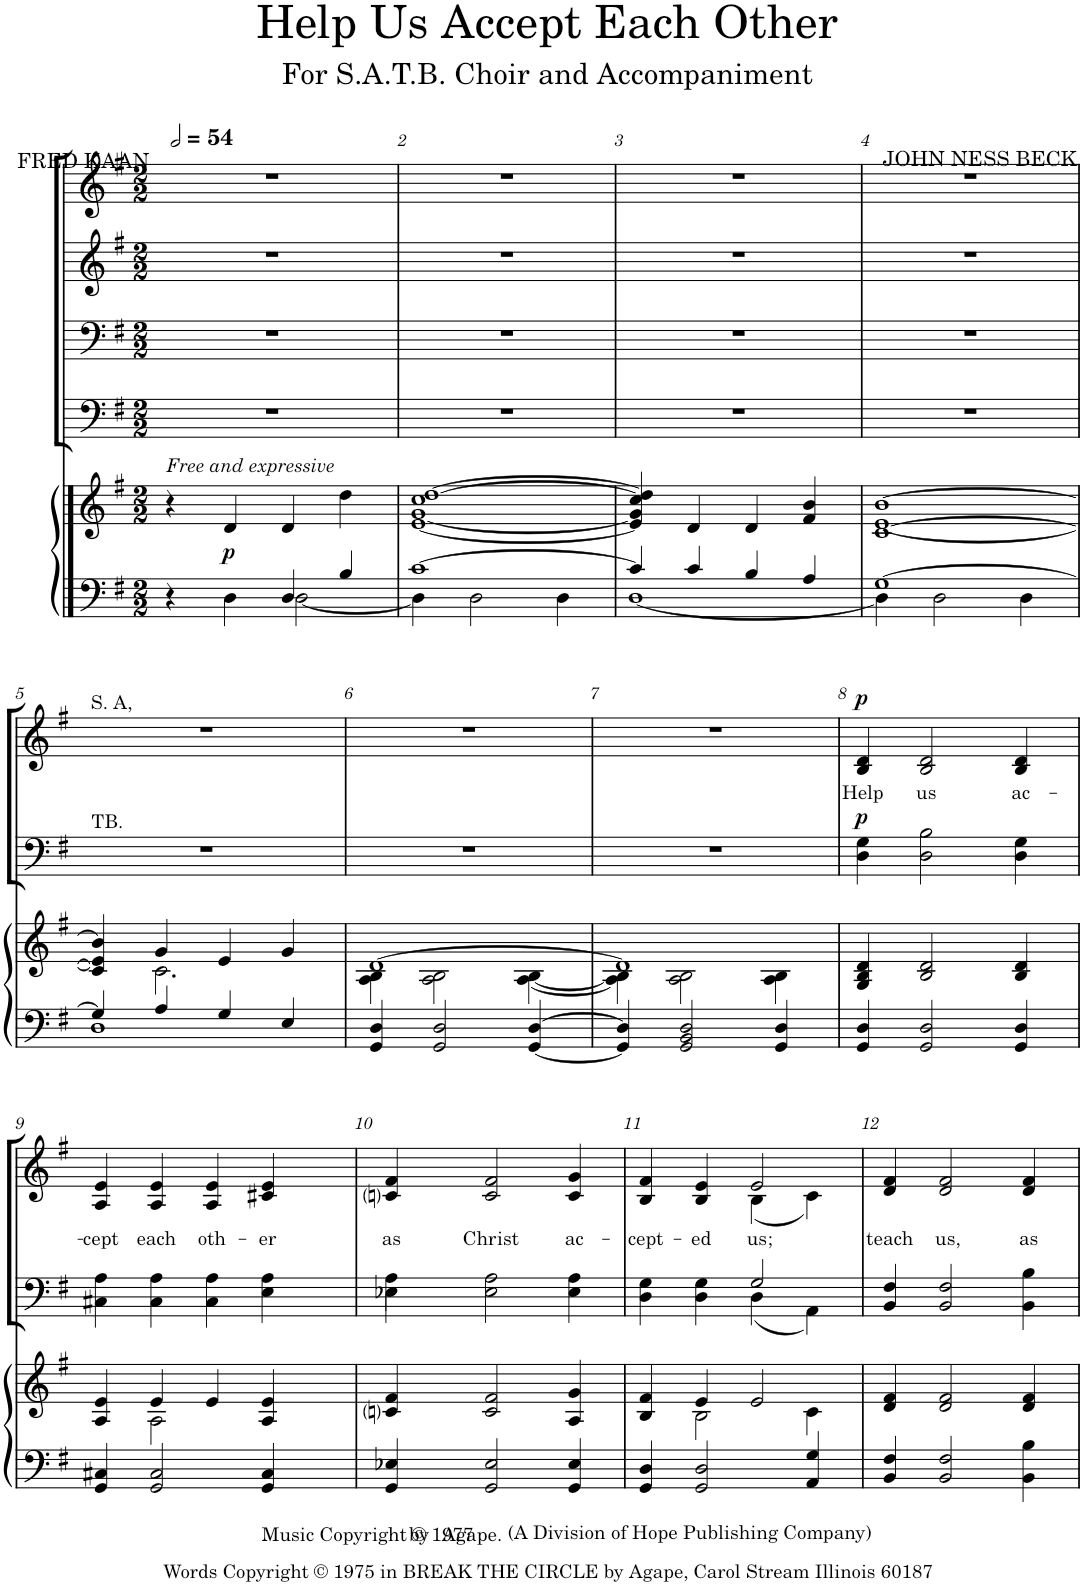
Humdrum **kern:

**kern	**text	**text	**kern	**dynam	**kern	**kern	**dynam	**kern	**kern	**text	**dynam
*part5	*part5	*part5	*part5	*part5	*part4	*part3	*part3	*part2	*part1	*part1	*part1
*staff6	*staff6	*staff6	*staff5	*staff5/6	*staff4	*staff3	*staff3	*staff2	*staff1	*staff1	*staff1
*I"Midi_1	*	*	*	*	*I"Midi_1	*I"Midi_1	*	*I"Midi_1	*I"Midi_1	*	*
*clefF4	*	*	*clefG2	*	*clefF4	*clefF4	*	*clefG2	*clefG2	*	*
*k[f#]	*	*	*k[f#]	*	*k[f#]	*k[f#]	*	*k[f#]	*k[f#]	*	*
*M2/2	*	*	*M2/2	*	*M2/2	*M2/2	*	*M2/2	*M2/2	*	*
*MM108	*	*	*MM108	*	*MM108	*MM108	*	*MM108	*MM108	*	*
=1	=1	=1	=1	=1	=1	=1	=1	=1	=1	=1	=1
*^	*	*	*	*	*	*	*	*	*	*	*
!	!	!	!	!LO:TX:a:i:t=Free and expressive	!	!	!	!	!	!	!	!
4r	2ryy	.	.	4r	.	1r	1r	.	1r	1r	.	.
!	!	!	!	!	!LO:DY:b	!	!	!	!	!	!	!
4D\	.	.	.	4d/	p	.	.	.	.	.	.	.
4D/	[2D\	.	.	4d/	.	.	.	.	.	.	.	.
4B/	.	.	.	4dd\	.	.	.	.	.	.	.	.
=2	=2	=2	=2	=2	=2	=2	=2	=2	=2	=2	=2	=2
*	*	*	*	*^	*	*	*	*	*	*	*	*
[1c	4D\]	.	.	[1cc [1dd	[1e [1g	.	1r	1r	.	1r	1r	.	.
.	2D\	.	.	.	.	.	.	.	.	.	.	.	.
.	4D\	.	.	.	.	.	.	.	.	.	.	.	.
*	*	*	*	*v	*v	*	*	*	*	*	*	*	*
=3	=3	=3	=3	=3	=3	=3	=3	=3	=3	=3	=3	=3
4c/]	[1D	.	.	4e/] 4g/] 4cc/] 4dd/]	.	1r	1r	.	1r	1r	.	.
4c/	.	.	.	4d/	.	.	.	.	.	.	.	.
4B/	.	.	.	4d/	.	.	.	.	.	.	.	.
4A/	.	.	.	4f#/ 4b/	.	.	.	.	.	.	.	.
=4	=4	=4	=4	=4	=4	=4	=4	=4	=4	=4	=4	=4
*	*	*	*	*^	*	*	*	*	*	*	*	*
[1G	4D\]	.	.	[1c [1b	[1e	.	1r	1r	.	1r	1r	.	.
.	2D\	.	.	.	.	.	.	.	.	.	.	.	.
.	4D\	.	.	.	.	.	.	.	.	.	.	.	.
!!LO:LB:g=z
=5	=5	=5	=5	=5	=5	=5	=5	=5	=5	=5	=5	=5	=5
*	*	*	*	*	*	*	*	*k[f#]	*	*	*k[f#]	*	*
*	*	*	*	*	*	*	*	*G:	*	*	*G:	*	*
!	!	!	!	!	!	!	!	!	!	!	!LO:TX:a:t=S. A,	!	!
!	!	!	!	!	!	!	!	!LO:TX:a:t=TB.	!	!	!	!	!
4G/]	1D	.	.	4c/] 4e/] 4b/]	4ryy	.	1r	1r	.	1r	1r	.	.
4A/	.	.	.	4g/	2.c\	.	.	.	.	.	.	.	.
4G/	.	.	.	4e/	.	.	.	.	.	.	.	.	.
4E/	.	.	.	4g/	.	.	.	.	.	.	.	.	.
*v	*v	*	*	*	*	*	*	*	*	*	*	*	*
=6	=6	=6	=6	=6	=6	=6	=6	=6	=6	=6	=6	=6
4GG/ 4D/	.	.	[1d	4A\ 4B\	.	1r	1r	.	1r	1r	.	.
2GG/ 2D/	.	.	.	2A\ 2B\	.	.	.	.	.	.	.	.
[4GG/ [4D/	.	.	.	[4A\ [4B\	.	.	.	.	.	.	.	.
=7	=7	=7	=7	=7	=7	=7	=7	=7	=7	=7	=7	=7
4GG/] 4D/]	.	.	1d]	4A\] 4B\]	.	1r	1r	.	1r	1r	.	.
2GG/ 2BB/ 2D/	.	.	.	2A\ 2B\	.	.	.	.	.	.	.	.
4GG/ 4D/	.	.	.	4A\ 4B\	.	.	.	.	.	.	.	.
=8	=8	=8	=8	=8	=8	=8	=8	=8	=8	=8	=8	=8
!	!	!	!	!	!	!	!	!LO:DY:a	!	!	!LO:LY:b	!LO:DY:a
*	*	*	*v	*v	*	*	*	*	*	*	*	*
4GG/ 4D/	.	.	4G/ 4B/ 4d/	.	1r	4D\ 4G\	p	1r	4B/ 4d/	Help	p
!	!	!	!	!	!	!	!	!	!	!LO:LY:b	!
2GG/ 2D/	.	.	2B/ 2d/	.	.	2D\ 2B\	.	.	2B/ 2d/	us	.
!	!	!	!	!	!	!	!	!	!	!LO:LY:b	!
4GG/ 4D/	.	.	4B/ 4d/	.	.	4D\ 4G\	.	.	4B/ 4d/	ac-	.
!!LO:LB:g=z
=9	=9	=9	=9	=9	=9	=9	=9	=9	=9	=9	=9
*	*	*	*^	*	*	*	*	*	*	*	*
!	!	!	!	!	!	!	!	!	!	!	!LO:LY:b	!
4GG/ 4C#X/	.	.	4A/ 4e/	4ryy	.	1r	4C#X\ 4A\	.	1r	4A/ 4e/	-cept	.
!	!	!	!	!	!	!	!	!	!	!	!LO:LY:b	!
2GG/ 2C#/	.	.	4e/	2A\	.	.	4C#\ 4A\	.	.	4A/ 4e/	each	.
!	!	!	!	!	!	!	!	!	!	!	!LO:LY:b	!
.	.	.	4e/	.	.	.	4C#\ 4A\	.	.	4A/ 4e/	oth-	.
!	!LO:LY:b	!LO:LY:b	!	!	!	!	!	!	!	!	!LO:LY:b	!
4GG/ 4C#/	© 1977	Music Copyright	4A/ 4e/	4ryy	.	.	4E\ 4A\	.	.	4c#X/ 4e/	-er	.
=10	=10	=10	=10	=10	=10	=10	=10	=10	=10	=10	=10	=10
*	*	*	*	*	*	*	*^	*	*	*	*	*
!	!	!	!	!	!	!	!	!	!	!	!	!LO:LY:b	!
*	*	*	*v	*v	*	*	*	*	*	*	*	*	*
4GG/ 4E-X/	.	.	4cni/ 4f#/	.	1r	4A\	4E-X\	.	1r	4cni/ 4f#/	as	.
!	!	!LO:LY:b	!	!	!	!	!	!	!	!	!LO:LY:b	!
2GG/ 2E-/	.	by	2c/ 2f#/	.	.	2E-\ 2A\	2.ryy	.	.	2c/ 2f#/	Christ	.
!LO:TX:b:t=(A Division of Hope Publishing Company)	!	!	!	!	!	!	!	!	!	!	!	!
!	!	!LO:LY:b	!	!	!	!	!	!	!	!	!LO:LY:b	!
4GG/ 4E-/	.	Agape.	4A/ 4g/	.	.	4E-\ 4A\	.	.	.	4c/ 4g/	ac-	.
=11	=11	=11	=11	=11	=11	=11	=11	=11	=11	=11	=11	=11
*	*	*	*^	*	*	*	*	*	*	*	*	*
!	!	!	!	!	!	!	!	!	!	!	!	!LO:LY:b	!
*	*	*	*	*	*	*	*	*	*	*	*^	*	*
4GG/ 4D/	.	.	4B/ 4f#/	4ryy	.	1r	4D\ 4G\	2ryy	.	1r	4B/ 4f#/	2ryy	-cept-	.
!	!	!	!	!	!	!	!	!	!	!	!	!	!LO:LY:b	!
2GG/ 2D/	.	.	4e/	2B\	.	.	4D\ 4G\	.	.	.	4B/ 4e/	.	-ed	.
!	!	!	!	!	!	!	!	!	!	!	!	!	!LO:LY:b	!
.	.	.	2e/	.	.	.	2G/	(<4D\	.	.	2e/	(<4B\	us;	.
4AA/ 4G/	.	.	.	4c\	.	.	.	4AA\)	.	.	.	4c\)	.	.
=12	=12	=12	=12	=12	=12	=12	=12	=12	=12	=12	=12	=12	=12	=12
!	!	!	!	!	!	!	!	!	!	!	!	!	!LO:LY:b	!
*	*	*	*v	*v	*	*	*v	*v	*	*	*v	*v	*	*
4BB/ 4F#/	.	.	4d/ 4f#/	.	1r	4BB/ 4F#/	.	1r	4d/ 4f#/	teach	.
!	!	!	!	!	!	!	!	!	!	!LO:LY:b	!
2BB/ 2F#/	.	.	2d/ 2f#/	.	.	2BB/ 2F#/	.	.	2d/ 2f#/	us,	.
!	!	!	!	!	!	!	!	!	!	!LO:LY:b	!
4BB\ 4B\	.	.	4d/ 4f#/	.	.	4BB\ 4B\	.	.	4d/ 4f#/	as	.
=	=	=	=	=	=	=	=	=	=	=	=
*-	*-	*-	*-	*-	*-	*-	*-	*-	*-	*-	*-
